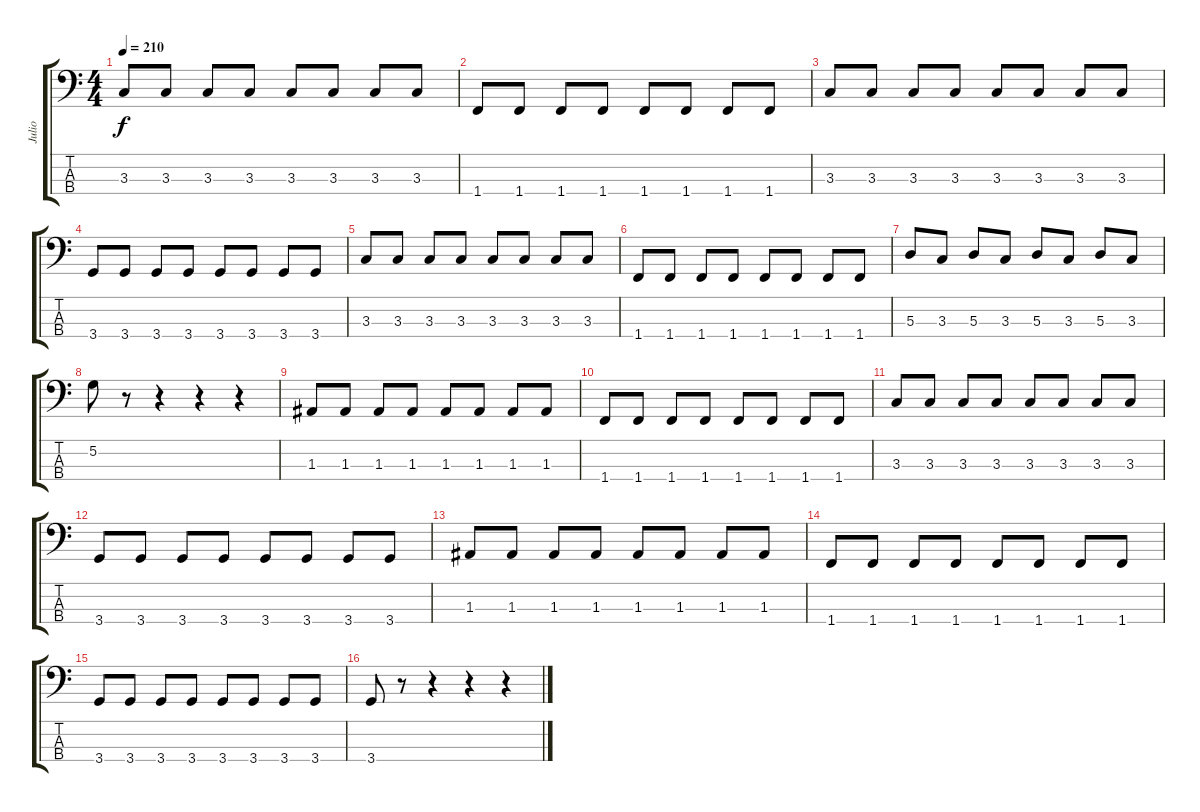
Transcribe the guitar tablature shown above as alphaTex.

\track ("Julio" "Julio") {instrument electricbassfinger}
\staff {score tabs}
\tuning (G2 D2 A1 E1) {hide}
\ts (4 4)
\tempo 210
\clef f4
\ks c
3.3.8{dy f} 3.3.8 3.3.8 3.3.8 3.3.8 3.3.8 3.3.8 3.3.8 |
1.4.8 1.4.8 1.4.8 1.4.8 1.4.8 1.4.8 1.4.8 1.4.8 |
3.3.8 3.3.8 3.3.8 3.3.8 3.3.8 3.3.8 3.3.8 3.3.8 |
3.4.8 3.4.8 3.4.8 3.4.8 3.4.8 3.4.8 3.4.8 3.4.8 |
3.3.8 3.3.8 3.3.8 3.3.8 3.3.8 3.3.8 3.3.8 3.3.8 |
1.4.8 1.4.8 1.4.8 1.4.8 1.4.8 1.4.8 1.4.8 1.4.8 |
5.3.8 3.3.8 5.3.8 3.3.8 5.3.8 3.3.8 5.3.8 3.3.8 |
5.2.8 r.8 r.4 r.4 r.4 |
1.3.8 1.3.8 1.3.8 1.3.8 1.3.8 1.3.8 1.3.8 1.3.8 |
1.4.8 1.4.8 1.4.8 1.4.8 1.4.8 1.4.8 1.4.8 1.4.8 |
3.3.8 3.3.8 3.3.8 3.3.8 3.3.8 3.3.8 3.3.8 3.3.8 |
3.4.8 3.4.8 3.4.8 3.4.8 3.4.8 3.4.8 3.4.8 3.4.8 |
1.3.8 1.3.8 1.3.8 1.3.8 1.3.8 1.3.8 1.3.8 1.3.8 |
1.4.8 1.4.8 1.4.8 1.4.8 1.4.8 1.4.8 1.4.8 1.4.8 |
3.4.8 3.4.8 3.4.8 3.4.8 3.4.8 3.4.8 3.4.8 3.4.8 |
3.4.8 r.8 r.4 r.4 r.4
